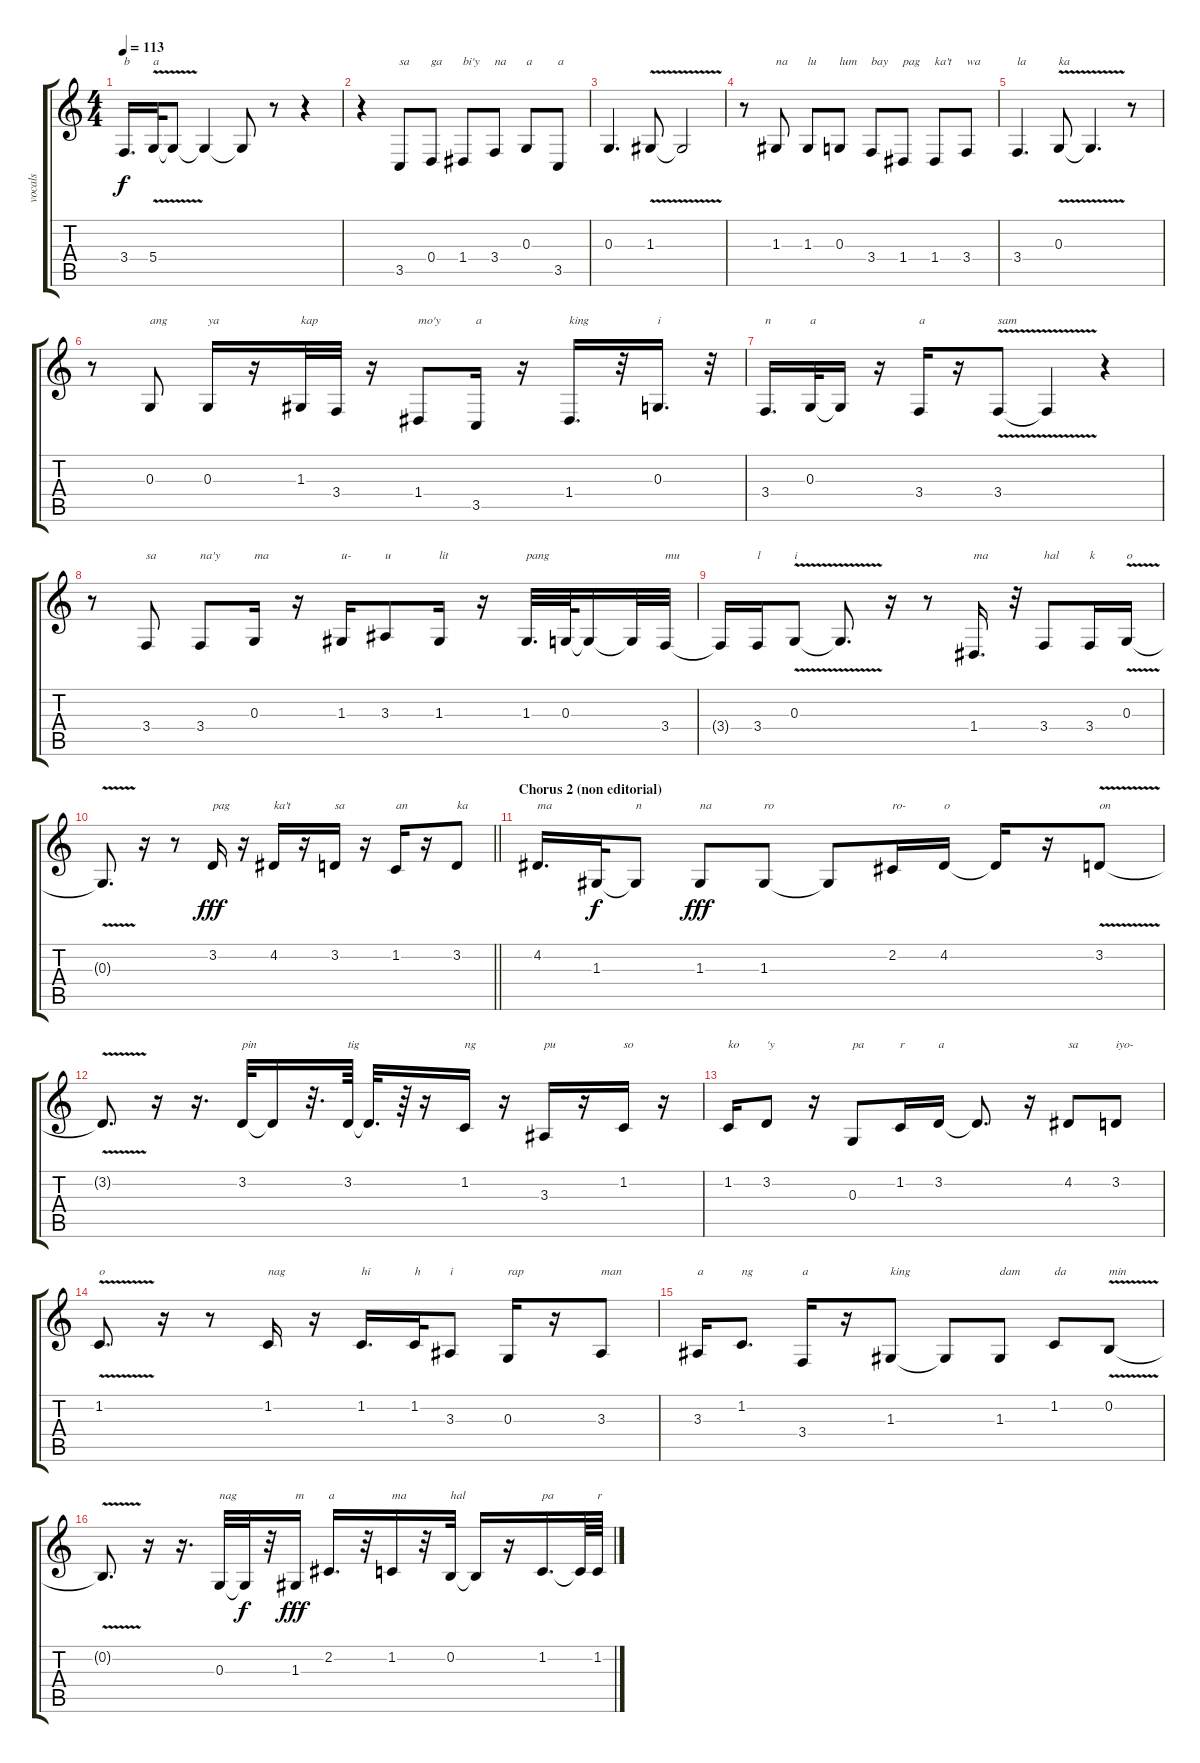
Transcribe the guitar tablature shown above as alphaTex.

\track ("vocals" "vocals") {instrument synthvoice}
\staff {score tabs}
\tuning (E4 B3 G3 D3 A2 E2) {hide}
\ts (4 4)
\tempo 113
\clef g2
\ks c
3.4.16{d txt "b" dy f} 5.4{v}.32{txt "a"} 5.4{t}.8 5.4{t}.4 5.4{t}.8 r.8 r.4 |
r.4 3.5.8{txt "sa"} 0.4.8{txt "ga"} 1.4.8{txt "bi'y"} 3.4.8{txt "na"} 0.3.8{txt "a"} 3.5.8{txt "a"} |
0.3.4{d} 1.3{v}.8 1.3{t}.2 |
r.8 1.3.8{txt "na"} 1.3.8{txt "lu"} 0.3.8{txt "lum"} 3.4.8{txt "bay"} 1.4.8{txt "pag"} 1.4.8{txt "ka't"} 3.4.8{txt "wa"} |
3.4.4{d txt "la"} 0.3{v}.8{txt "ka"} 0.3{t}.4{d} r.8 |
r.8 0.3.8{txt "ang"} 0.3.16{txt "ya"} r.16 1.3.32{txt "kap"} 3.4.32 r.16 1.4.8{txt "mo'y"} 3.5.16{txt "a"} r.16 1.4.16{d txt "king"} r.32 0.3.16{d txt "i"} r.32 |
3.4.16{d txt "n"} 0.3.32{txt "a"} 0.3{t}.16 r.16 3.4.16{txt "a"} r.16 3.4{v}.8{txt "sam"} 3.4{t}.4 r.4 |
r.8 3.4.8{txt "sa"} 3.4.8{txt "na'y"} 0.3.16{txt "ma"} r.16 1.3.16{txt "u-"} 3.3.8{txt "u"} 1.3.16{txt "lit"} r.16 1.3.32{d txt "pang"} 0.3.64 0.3{t}.16 0.3{t}.32 3.4.32{txt "mu"} |
3.4{t}.16 3.4.16{txt "l"} 0.3{v}.8{txt "i"} 0.3{t}.8{d} r.16 r.8 1.4.16{d txt "ma"} r.32 3.4.8{txt "hal"} 3.4.16{txt "k"} 0.3{v}.16{txt "o"} |
\barLineRight lightlight
0.3{t}.8{d} r.16 r.8 3.2.16{txt "pag" dy fff} r.16 4.2.16{txt "ka't"} r.16 3.2.16{txt "sa"} r.16 1.2.16{txt "an"} r.16 3.2.8{txt "ka"} |
\section ("" "Chorus 2 (non editorial)")
4.2.16{d txt "ma"} 1.3.32{dy f} 1.3{t}.8{txt "n"} 1.3.8{txt "na" dy fff} 1.3.8{txt "ro"} 1.3{t}.8 2.2.16{txt "ro-"} 4.2.16{txt "o"} 4.2{t}.16 r.16 3.2{v}.8{txt "on"} |
3.2{t}.8{d} r.16 r.16{d} 3.2.32{txt "pin"} 3.2{t}.16 r.32{d} 3.2.64{txt "tig"} 3.2{t}.32{d} r.64 r.16 1.2.16{txt "ng"} r.16 3.3.16{txt "pu"} r.16 1.2.16{txt "so"} r.16 |
1.2.16{txt "ko"} 3.2.8{txt "'y"} r.16 0.3.8{txt "pa"} 1.2.16{txt "r"} 3.2.16{txt "a"} 3.2{t}.8{d} r.16 4.2.8{txt "sa"} 3.2.8{txt "iyo-"} |
1.2{v}.8{d txt "o"} r.16 r.8 1.2.16{txt "nag"} r.16 1.2.16{d txt "hi"} 1.2.32{txt "h"} 3.3.8{txt "i"} 0.3.16{txt "rap"} r.16 3.3.8{txt "man"} |
3.3.16{txt "a"} 1.2.8{d txt "ng"} 3.4.16{txt "a"} r.16 1.3.8{txt "king"} 1.3{t}.8 1.3.8{txt "dam"} 1.2.8{txt "da"} 0.2{v}.8{txt "min"} |
0.2{t}.8{d} r.16 r.16{d} 0.3.32{txt "nag"} 0.3{t}.32{dy f} r.32 1.3.16{txt "m" dy fff} 2.2.16{d txt "a"} r.32 1.2.16{txt "ma"} r.32 0.2.32{txt "hal"} 0.2{t}.16 r.16 1.2.16{d txt "pa"} 1.2{t}.64 1.2.64{txt "r"}
